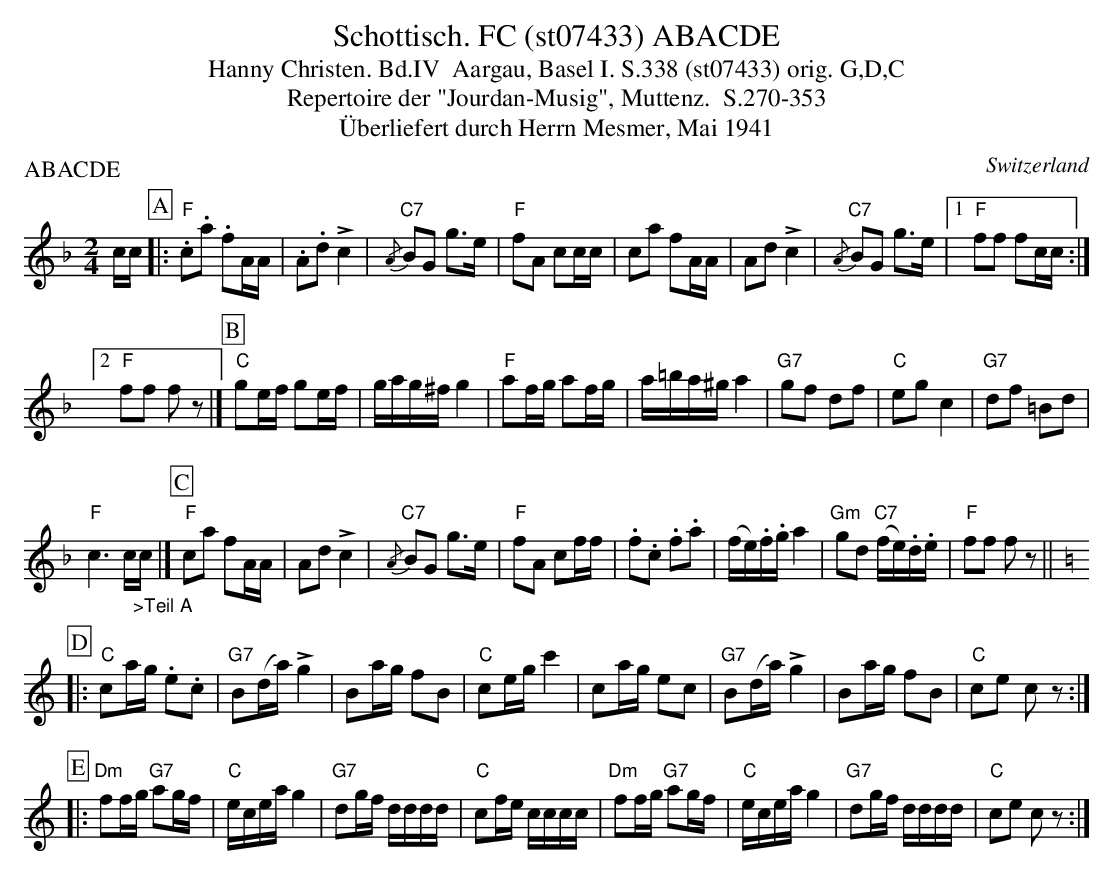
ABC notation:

X:1
T:Schottisch. FC (st07433) ABACDE
T:Hanny Christen. Bd.IV  Aargau, Basel I. S.338 (st07433) orig. G,D,C
T: Repertoire der "Jourdan-Musig", Muttenz.  S.270-353
T:Überliefert durch Herrn Mesmer, Mai 1941
P:ABACDE
M:2/4
L:1/8
O:Switzerland
K:F major
c/c/ [P:A] |: "F".c.a .fA/A/ | .A.d !>!c2 | {/A}"C7"BG g>e | "F"fA cc/c/ | ca fA/A/ | Ad!>!c2 | {/A}"C7"BG g>e |1 "F"ff fc/c/ :|2
"F"ff fz |] [P:B] "C"ge/f/  ge/f/ | g/a/g/^f/g2 | "F"af/g/ af/g/ | a/=b/a/^g/ a2 | "G7"gf df | "C"egc2 | "G7"df =Bd |
"F"c3c/"_>Teil A"c/ |] [P:C] "F"ca fA/A/ | Ad!>!c2  | {/A}"C7"BG g>e | "F"fA cf/f/ | .f.c .f.a | (f/e/).f/.g/a2 | "Gm"gd ("C7"f/e/).d/.e/ | "F"ff fz || [K:C]
[P:D] |: "C"ca/g/ .e.c | "G7"B(d/a/)!>!g2 | Ba/g/ fB | "C"ce/g/ c'2 | ca/g/ ec | "G7"B(d/a/)!>!g2 | Ba/g/ fB | "C"ce cz :|
[P:E] |: "Dm"ff/g/ "G7"ag/f/ | "C"e/c/e/a/g2 | "G7"dg/f/ d/d/d/d/ | "C"cf/e/ c/c/c/c/ | "Dm"ff/g/ "G7"ag/f/ | "C"e/c/e/a/g2 | "G7"dg/f/ d/d/d/d/ | "C"ce cz :|
